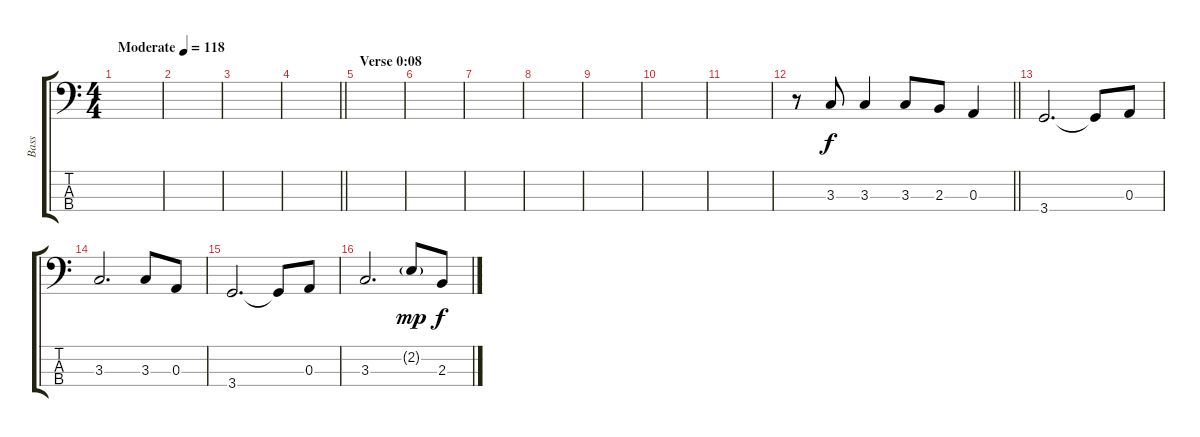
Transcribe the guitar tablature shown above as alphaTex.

\track ("Bass" "Bass") {instrument electricbasspick}
\staff {score tabs}
\tuning (G2 D2 A1 E1) {hide}
\ts (4 4)
\tempo (118 "Moderate")
\clef f4
\ks c
|
|
|
\barLineRight lightlight
|
\section ("" "Verse 0:08")
|
|
|
|
|
|
|
\barLineRight lightlight
r.8 3.3.8 3.3.4 3.3.8 2.3.8 0.3.4 |
3.4.2{d} 3.4{t}.8 0.3.8 |
3.3.2{d} 3.3.8 0.3.8 |
3.4.2{d} 3.4{t}.8 0.3.8 |
3.3.2{d} 2.2{g}.8{dy mp} 2.3.8{dy f}
